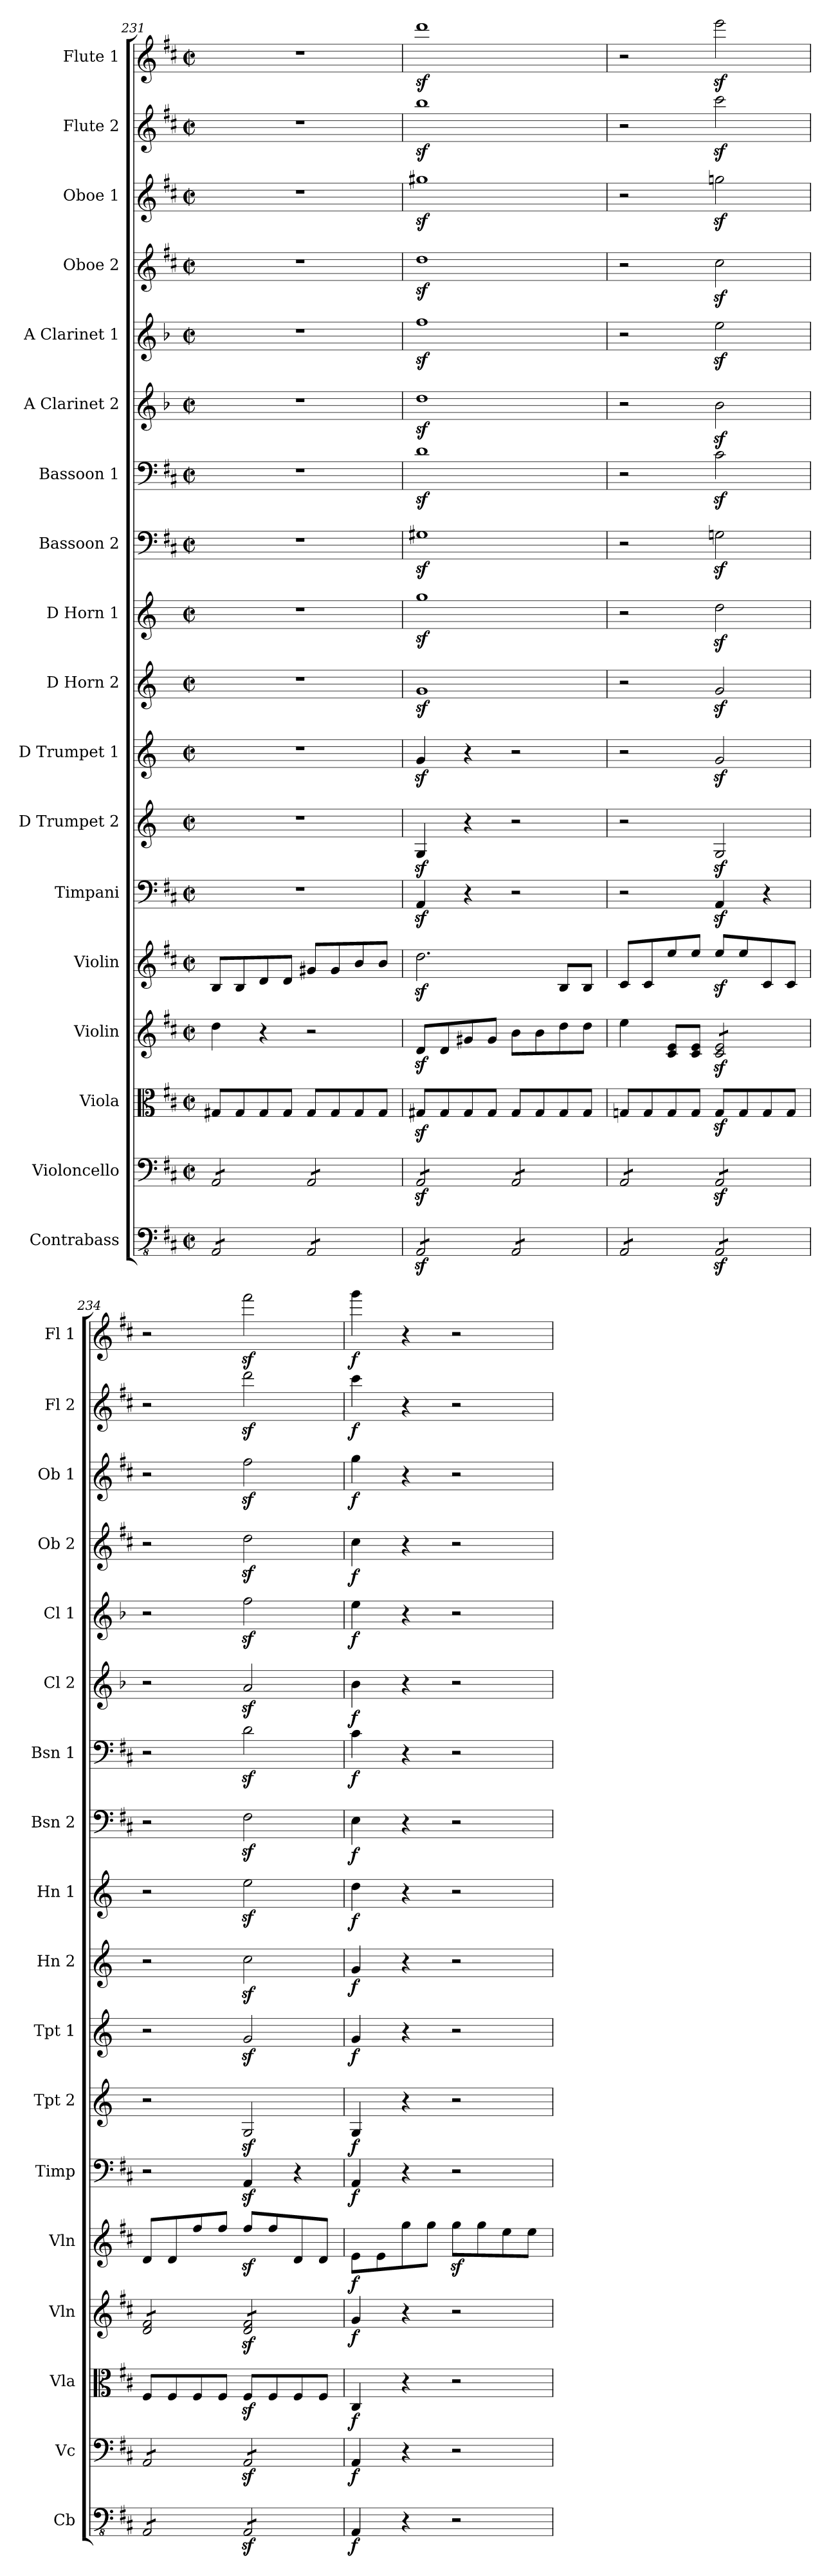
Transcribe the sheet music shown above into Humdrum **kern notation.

**kern	**dynam	**kern	**dynam	**kern	**dynam	**kern	**dynam	**kern	**dynam	**kern	**dynam	**kern	**dynam	**kern	**dynam	**kern	**dynam	**kern	**dynam	**kern	**dynam	**kern	**dynam	**kern	**dynam	**kern	**dynam	**kern	**dynam	**kern	**dynam	**kern	**dynam	**kern	**dynam
*part18	*part18	*part17	*part17	*part16	*part16	*part15	*part15	*part14	*part14	*part13	*part13	*part12	*part12	*part11	*part11	*part10	*part10	*part9	*part9	*part8	*part8	*part7	*part7	*part6	*part6	*part5	*part5	*part4	*part4	*part3	*part3	*part2	*part2	*part1	*part1
*staff18	*staff18	*staff17	*staff17	*staff16	*staff16	*staff15	*staff15	*staff14	*staff14	*staff13	*staff13	*staff12	*staff12	*staff11	*staff11	*staff10	*staff10	*staff9	*staff9	*staff8	*staff8	*staff7	*staff7	*staff6	*staff6	*staff5	*staff5	*staff4	*staff4	*staff3	*staff3	*staff2	*staff2	*staff1	*staff1
*I"Contrabass	*	*I"Violoncello	*	*I"Viola	*	*I"Violin	*	*I"Violin	*	*I"Timpani	*	*I"D Trumpet 2	*	*I"D Trumpet 1	*	*I"D Horn 2	*	*I"D Horn 1	*	*I"Bassoon 2	*	*I"Bassoon 1	*	*I"A Clarinet 2	*	*I"A Clarinet 1	*	*I"Oboe 2	*	*I"Oboe 1	*	*I"Flute 2	*	*I"Flute 1	*
*I'Cb	*	*I'Vc	*	*I'Vla	*	*I'Vln	*	*I'Vln	*	*I'Timp	*	*I'Tpt 2	*	*I'Tpt 1	*	*I'Hn 2	*	*I'Hn 1	*	*I'Bsn 2	*	*I'Bsn 1	*	*I'Cl 2	*	*I'Cl 1	*	*I'Ob 2	*	*I'Ob 1	*	*I'Fl 2	*	*I'Fl 1	*
*clefFv4	*	*clefF4	*	*clefC3	*	*clefG2	*	*clefG2	*	*clefF4	*	*clefG2	*	*clefG2	*	*clefG2	*	*clefG2	*	*clefF4	*	*clefF4	*	*clefG2	*	*clefG2	*	*clefG2	*	*clefG2	*	*clefG2	*	*clefG2	*
*	*	*	*	*	*	*	*	*	*	*	*	*ITrd-1c-2	*	*ITrd-1c-2	*	*ITrd6c10	*	*ITrd6c10	*	*	*	*	*	*ITrd2c3	*	*ITrd2c3	*	*	*	*	*	*	*	*	*
*k[f#c#]	*	*k[f#c#]	*	*k[f#c#]	*	*k[f#c#]	*	*k[f#c#]	*	*k[f#c#]	*	*k[f#c#]	*	*k[f#c#]	*	*k[f#c#]	*	*k[f#c#]	*	*k[f#c#]	*	*k[f#c#]	*	*k[f#c#]	*	*k[f#c#]	*	*k[f#c#]	*	*k[f#c#]	*	*k[f#c#]	*	*k[f#c#]	*
*M2/2	*	*M2/2	*	*M2/2	*	*M2/2	*	*M2/2	*	*M2/2	*	*M2/2	*	*M2/2	*	*M2/2	*	*M2/2	*	*M2/2	*	*M2/2	*	*M2/2	*	*M2/2	*	*M2/2	*	*M2/2	*	*M2/2	*	*M2/2	*
*met(c|)	*	*met(c|)	*	*met(c|)	*	*met(c|)	*	*met(c|)	*	*met(c|)	*	*met(c|)	*	*met(c|)	*	*met(c|)	*	*met(c|)	*	*met(c|)	*	*met(c|)	*	*met(c|)	*	*met(c|)	*	*met(c|)	*	*met(c|)	*	*met(c|)	*	*met(c|)	*
=231	=231	=231	=231	=231	=231	=231	=231	=231	=231	=231	=231	=231	=231	=231	=231	=231	=231	=231	=231	=231	=231	=231	=231	=231	=231	=231	=231	=231	=231	=231	=231	=231	=231	=231	=231
*tremolo	*	*	*	*	*	*	*	*	*	*	*	*	*	*	*	*	*	*	*	*	*	*	*	*	*	*	*	*	*	*	*	*	*	*	*
*	*	*tremolo	*	*	*	*	*	*	*	*	*	*	*	*	*	*	*	*	*	*	*	*	*	*	*	*	*	*	*	*	*	*	*	*	*
8AAA/L	.	8AA/L	.	8G#X/L	.	4dd\	.	8B/L	.	1r	.	1r	.	1r	.	1r	.	1r	.	1r	.	1r	.	1r	.	1r	.	1r	.	1r	.	1r	.	1r	.
8AAA/	.	8AA/	.	8G#/	.	.	.	8B/	.	.	.	.	.	.	.	.	.	.	.	.	.	.	.	.	.	.	.	.	.	.	.	.	.	.	.
8AAA/	.	8AA/	.	8G#/	.	4r	.	8d/	.	.	.	.	.	.	.	.	.	.	.	.	.	.	.	.	.	.	.	.	.	.	.	.	.	.	.
8AAA/J	.	8AA/J	.	8G#/J	.	.	.	8d/J	.	.	.	.	.	.	.	.	.	.	.	.	.	.	.	.	.	.	.	.	.	.	.	.	.	.	.
8AAA/L	.	8AA/L	.	8G#/L	.	2r	.	8g#X/L	.	.	.	.	.	.	.	.	.	.	.	.	.	.	.	.	.	.	.	.	.	.	.	.	.	.	.
8AAA/	.	8AA/	.	8G#/	.	.	.	8g#/	.	.	.	.	.	.	.	.	.	.	.	.	.	.	.	.	.	.	.	.	.	.	.	.	.	.	.
8AAA/	.	8AA/	.	8G#/	.	.	.	8b/	.	.	.	.	.	.	.	.	.	.	.	.	.	.	.	.	.	.	.	.	.	.	.	.	.	.	.
8AAA/J	.	8AA/J	.	8G#/J	.	.	.	8b/J	.	.	.	.	.	.	.	.	.	.	.	.	.	.	.	.	.	.	.	.	.	.	.	.	.	.	.
=232	=232	=232	=232	=232	=232	=232	=232	=232	=232	=232	=232	=232	=232	=232	=232	=232	=232	=232	=232	=232	=232	=232	=232	=232	=232	=232	=232	=232	=232	=232	=232	=232	=232	=232	=232
8AAAz</L	.	8AAz</L	.	8G#Xz</L	.	8dz</L	.	2.ddz<\	.	4AAz</	.	4Az</	.	4az</	.	1Az<	.	1az<	.	1G#Xz<	.	1dz<	.	1bz<	.	1ddz<	.	1ddz<	.	1gg#Xz<	.	1bbz<	.	1dddz<	.
8AAAz</	.	8AAz</	.	8G#/	.	8d/	.	.	.	.	.	.	.	.	.	.	.	.	.	.	.	.	.	.	.	.	.	.	.	.	.	.	.	.	.
8AAAz</	.	8AAz</	.	8G#/	.	8g#X/	.	.	.	4r	.	4r	.	4r	.	.	.	.	.	.	.	.	.	.	.	.	.	.	.	.	.	.	.	.	.
8AAAz</J	.	8AAz</J	.	8G#/J	.	8g#/J	.	.	.	.	.	.	.	.	.	.	.	.	.	.	.	.	.	.	.	.	.	.	.	.	.	.	.	.	.
8AAA/L	.	8AA/L	.	8G#/L	.	8b\L	.	.	.	2r	.	2r	.	2r	.	.	.	.	.	.	.	.	.	.	.	.	.	.	.	.	.	.	.	.	.
8AAA/	.	8AA/	.	8G#/	.	8b\	.	.	.	.	.	.	.	.	.	.	.	.	.	.	.	.	.	.	.	.	.	.	.	.	.	.	.	.	.
8AAA/	.	8AA/	.	8G#/	.	8dd\	.	8B/L	.	.	.	.	.	.	.	.	.	.	.	.	.	.	.	.	.	.	.	.	.	.	.	.	.	.	.
8AAA/J	.	8AA/J	.	8G#/J	.	8dd\J	.	8B/J	.	.	.	.	.	.	.	.	.	.	.	.	.	.	.	.	.	.	.	.	.	.	.	.	.	.	.
=233	=233	=233	=233	=233	=233	=233	=233	=233	=233	=233	=233	=233	=233	=233	=233	=233	=233	=233	=233	=233	=233	=233	=233	=233	=233	=233	=233	=233	=233	=233	=233	=233	=233	=233	=233
8AAA/L	.	8AA/L	.	8Gn/L	.	4ee\	.	8c#/L	.	2r	.	2r	.	2r	.	2r	.	2r	.	2r	.	2r	.	2r	.	2r	.	2r	.	2r	.	2r	.	2r	.
8AAA/	.	8AA/	.	8G/	.	.	.	8c#/	.	.	.	.	.	.	.	.	.	.	.	.	.	.	.	.	.	.	.	.	.	.	.	.	.	.	.
8AAA/	.	8AA/	.	8G/	.	8c#/ 8e/L	.	8ee/	.	.	.	.	.	.	.	.	.	.	.	.	.	.	.	.	.	.	.	.	.	.	.	.	.	.	.
8AAA/J	.	8AA/J	.	8G/J	.	8c#/ 8e/J	.	8ee/J	.	.	.	.	.	.	.	.	.	.	.	.	.	.	.	.	.	.	.	.	.	.	.	.	.	.	.
*	*	*	*	*	*	*tremolo	*	*	*	*	*	*	*	*	*	*	*	*	*	*	*	*	*	*	*	*	*	*	*	*	*	*	*	*	*
8AAAz</L	.	8AAz</L	.	8Gz</L	.	8c#/z< 8e/z<L	.	8eez</L	.	4AAz</	.	2Az</	.	2az</	.	2Az</	.	2ez<\	.	2Gnz<\	.	2c#z<\	.	2gz<\	.	2cc#z<\	.	2cc#z<\	.	2ggnz<\	.	2ccc#z<\	.	2eeez<\	.
8AAAz</	.	8AAz</	.	8G/	.	8c#/z< 8e/z<	.	8ee/	.	.	.	.	.	.	.	.	.	.	.	.	.	.	.	.	.	.	.	.	.	.	.	.	.	.	.
8AAAz</	.	8AAz</	.	8G/	.	8c#/z< 8e/z<	.	8c#/	.	4r	.	.	.	.	.	.	.	.	.	.	.	.	.	.	.	.	.	.	.	.	.	.	.	.	.
8AAAz</J	.	8AAz</J	.	8G/J	.	8c#/z< 8e/z<J	.	8c#/J	.	.	.	.	.	.	.	.	.	.	.	.	.	.	.	.	.	.	.	.	.	.	.	.	.	.	.
=234	=234	=234	=234	=234	=234	=234	=234	=234	=234	=234	=234	=234	=234	=234	=234	=234	=234	=234	=234	=234	=234	=234	=234	=234	=234	=234	=234	=234	=234	=234	=234	=234	=234	=234	=234
8AAA/L	.	8AA/L	.	8F#/L	.	8d/ 8f#/L	.	8d/L	.	2r	.	2r	.	2r	.	2r	.	2r	.	2r	.	2r	.	2r	.	2r	.	2r	.	2r	.	2r	.	2r	.
8AAA/	.	8AA/	.	8F#/	.	8d/ 8f#/	.	8d/	.	.	.	.	.	.	.	.	.	.	.	.	.	.	.	.	.	.	.	.	.	.	.	.	.	.	.
8AAA/	.	8AA/	.	8F#/	.	8d/ 8f#/	.	8ff#/	.	.	.	.	.	.	.	.	.	.	.	.	.	.	.	.	.	.	.	.	.	.	.	.	.	.	.
8AAA/J	.	8AA/J	.	8F#/J	.	8d/ 8f#/J	.	8ff#/J	.	.	.	.	.	.	.	.	.	.	.	.	.	.	.	.	.	.	.	.	.	.	.	.	.	.	.
8AAAz</L	.	8AAz</L	.	8F#z</L	.	8d/z< 8f#/z<L	.	8ff#z</L	.	4AAz</	.	2Az</	.	2az</	.	2dz<\	.	2f#z<\	.	2F#z<\	.	2dz<\	.	2f#z</	.	2ddz<\	.	2ddz<\	.	2ff#z<\	.	2dddz<\	.	2fff#z<\	.
8AAAz</	.	8AAz</	.	8F#/	.	8d/z< 8f#/z<	.	8ff#/	.	.	.	.	.	.	.	.	.	.	.	.	.	.	.	.	.	.	.	.	.	.	.	.	.	.	.
8AAAz</	.	8AAz</	.	8F#/	.	8d/z< 8f#/z<	.	8d/	.	4r	.	.	.	.	.	.	.	.	.	.	.	.	.	.	.	.	.	.	.	.	.	.	.	.	.
8AAAz</J	.	8AAz</J	.	8F#/J	.	8d/z< 8f#/z<J	.	8d/J	.	.	.	.	.	.	.	.	.	.	.	.	.	.	.	.	.	.	.	.	.	.	.	.	.	.	.
*	*	*	*	*	*	*Xtremolo	*	*	*	*	*	*	*	*	*	*	*	*	*	*	*	*	*	*	*	*	*	*	*	*	*	*	*	*	*
*	*	*Xtremolo	*	*	*	*	*	*	*	*	*	*	*	*	*	*	*	*	*	*	*	*	*	*	*	*	*	*	*	*	*	*	*	*	*
*Xtremolo	*	*	*	*	*	*	*	*	*	*	*	*	*	*	*	*	*	*	*	*	*	*	*	*	*	*	*	*	*	*	*	*	*	*	*
=235	=235	=235	=235	=235	=235	=235	=235	=235	=235	=235	=235	=235	=235	=235	=235	=235	=235	=235	=235	=235	=235	=235	=235	=235	=235	=235	=235	=235	=235	=235	=235	=235	=235	=235	=235
!	!LO:DY:b	!	!LO:DY:b	!	!LO:DY:b	!	!LO:DY:b	!	!LO:DY:b	!	!LO:DY:b	!	!LO:DY:b	!	!LO:DY:b	!	!LO:DY:b	!	!LO:DY:b	!	!LO:DY:b	!	!LO:DY:b	!	!LO:DY:b	!	!LO:DY:b	!	!LO:DY:b	!	!LO:DY:b	!	!LO:DY:b	!	!LO:DY:b
4AAA/	f	4AA/	f	4C#/	f	4g/	f	8e\L	f	4AA/	f	4A/	f	4a/	f	4A/	f	4e\	f	4E\	f	4c#\	f	4g\	f	4cc#\	f	4cc#\	f	4gg\	f	4ccc#\	f	4ggg\	f
.	.	.	.	.	.	.	.	8e\	.	.	.	.	.	.	.	.	.	.	.	.	.	.	.	.	.	.	.	.	.	.	.	.	.	.	.
4r	.	4r	.	4r	.	4r	.	8gg\	.	4r	.	4r	.	4r	.	4r	.	4r	.	4r	.	4r	.	4r	.	4r	.	4r	.	4r	.	4r	.	4r	.
.	.	.	.	.	.	.	.	8gg\J	.	.	.	.	.	.	.	.	.	.	.	.	.	.	.	.	.	.	.	.	.	.	.	.	.	.	.
2r	.	2r	.	2r	.	2r	.	8ggz<\L	.	2r	.	2r	.	2r	.	2r	.	2r	.	2r	.	2r	.	2r	.	2r	.	2r	.	2r	.	2r	.	2r	.
.	.	.	.	.	.	.	.	8gg\	.	.	.	.	.	.	.	.	.	.	.	.	.	.	.	.	.	.	.	.	.	.	.	.	.	.	.
.	.	.	.	.	.	.	.	8ee\	.	.	.	.	.	.	.	.	.	.	.	.	.	.	.	.	.	.	.	.	.	.	.	.	.	.	.
.	.	.	.	.	.	.	.	8ee\J	.	.	.	.	.	.	.	.	.	.	.	.	.	.	.	.	.	.	.	.	.	.	.	.	.	.	.
=	=	=	=	=	=	=	=	=	=	=	=	=	=	=	=	=	=	=	=	=	=	=	=	=	=	=	=	=	=	=	=	=	=	=	=
*-	*-	*-	*-	*-	*-	*-	*-	*-	*-	*-	*-	*-	*-	*-	*-	*-	*-	*-	*-	*-	*-	*-	*-	*-	*-	*-	*-	*-	*-	*-	*-	*-	*-	*-	*-
